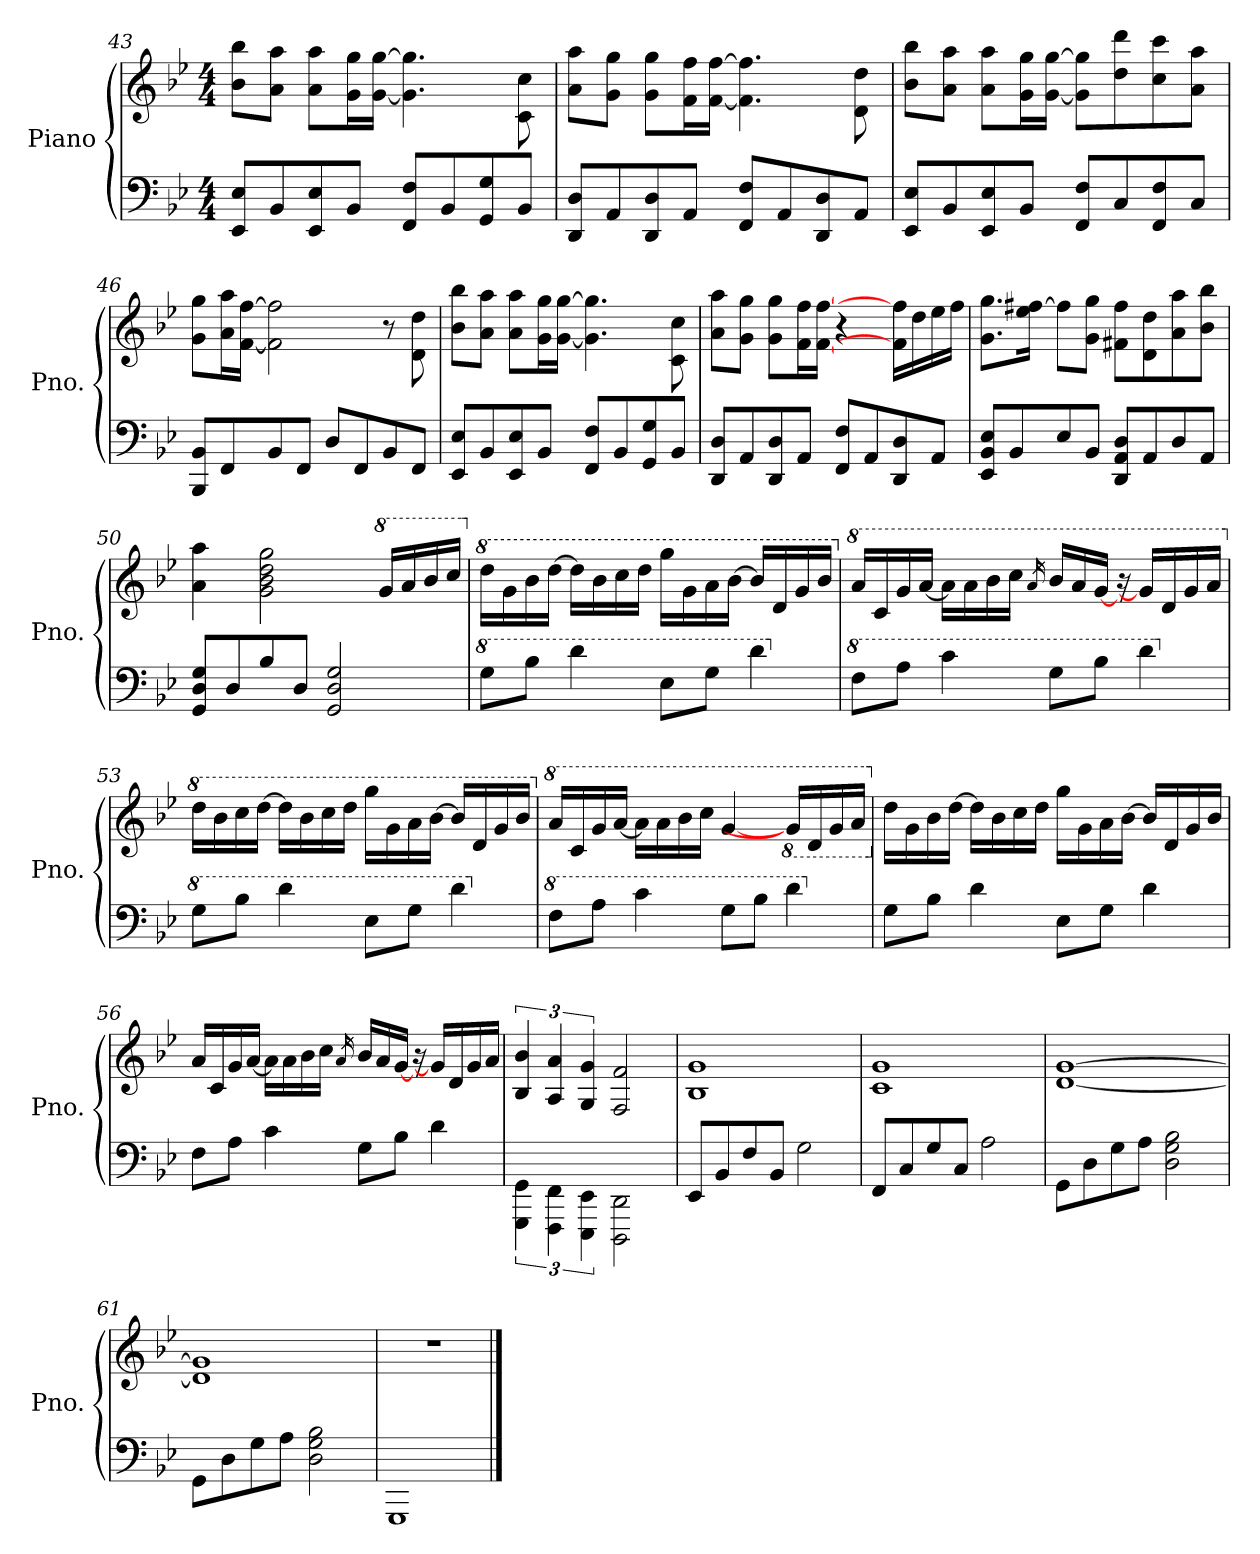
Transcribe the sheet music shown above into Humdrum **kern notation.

**kern	**kern
*part1	*part1
*staff2	*staff1
*I"Piano	*
*I'Pno.	*
*clefF4	*clefG2
*k[b-e-]	*k[b-e-]
*M4/4	*M4/4
=43	=43
8EE-/ 8E-/L	8b-\ 8bb-\L
8BB-/	8a\ 8aa\J
8EE-/ 8E-/	8a\ 8aa\L
8BB-/J	16g\ 16gg\L
.	[16g\ [16gg\JJ
8FF/ 8F/L	4.g\] 4.gg\]
8BB-/	.
8GG/ 8G/	.
8BB-/J	8c\ 8cc\
=44	=44
8DD/ 8D/L	8a\ 8aa\L
8AA/	8g\ 8gg\J
8DD/ 8D/	8g\ 8gg\L
8AA/J	16f\ 16ff\L
.	[16f\ [16ff\JJ
8FF/ 8F/L	4.f\] 4.ff\]
8AA/	.
8DD/ 8D/	.
8AA/J	8d\ 8dd\
!!LO:PB:g=z
=45	=45
8EE-/ 8E-/L	8b-\ 8bb-\L
8BB-/	8a\ 8aa\J
8EE-/ 8E-/	8a\ 8aa\L
8BB-/J	16g\ 16gg\L
.	[16g\ [16gg\JJ
8FF/ 8F/L	8g\] 8gg\]L
8C/	8dd\ 8ddd\
8FF/ 8F/	8cc\ 8ccc\
8C/J	8a\ 8aa\J
=46	=46
8BBB-/ 8BB-/L	8g\ 8gg\L
8FF/	16a\ 16aa\L
.	[16f\ [16ff\JJ
8BB-/	2f\] 2ff\]
8FF/J	.
8D/L	.
8FF/	.
8BB-/	8r
8FF/J	8d\ 8dd\
=47	=47
8EE-/ 8E-/L	8b-\ 8bb-\L
8BB-/	8a\ 8aa\J
8EE-/ 8E-/	8a\ 8aa\L
8BB-/J	16g\ 16gg\L
.	[16g\ [16gg\JJ
8FF/ 8F/L	4.g\] 4.gg\]
8BB-/	.
8GG/ 8G/	.
8BB-/J	8c\ 8cc\
=48	=48
8DD/ 8D/L	8a\ 8aa\L
8AA/	8g\ 8gg\J
8DD/ 8D/	8g\ 8gg\L
8AA/J	16f\ 16ff\L
.	[16f\ [16ff\JJ
8FF/ 8F/L	4r
8AA/	.
8DD/ 8D/	16f\] 16ff\]LL
.	16dd\
8AA/J	16ee-\
.	16ff\JJ
!!LO:LB:g=z
=49	=49
8EE-/ 8BB-/ 8E-/L	8.g\ 8.gg\L
8BB-/	.
.	16ee-\ [16ff#X\Jk
8E-/	8ff#\L]
8BB-/J	8g\ 8gg\J
8DD/ 8AA/ 8D/L	8f#X\ 8ff#\L
8AA/	8d\ 8dd\
8D/	8a\ 8aa\
8AA/J	8b-\ 8bb-\J
=50	=50
8GG/ 8D/ 8G/L	4a\ 4aa\
8D/	.
8B-/	2g\ 2b-\ 2dd\ 2gg\
8D/J	.
2GG/ 2D/ 2G/	.
*	*8va
.	16gg/LL
.	16aa/
.	16bb-/
.	16ccc/JJ
=51	=51
*8va	*
*	*X8va
*	*8va
8g\L	16ddd\LL
.	16gg\
8b-\J	16bb-\
.	[16ddd\JJ
4dd\	16ddd\LL]
.	16bb-\
.	16ccc\
.	16ddd\JJ
8e-\L	16ggg\LL
.	16gg\
8g\J	16aa\
.	[16bb-\JJ
4dd\	16bb-/LL]
.	16dd/
.	16gg/
.	16bb-/JJ
!!LO:LB:g=z
=52	=52
*X8va	*
*8va	*
*	*X8va
*	*8va
8f\L	16aa/LL
.	16cc/
8a\J	16gg/
.	[16aa/JJ
4cc\	16aa\LL]
.	16aa\
.	16bb-\
.	16ccc\JJ
.	16qaa/
8g\L	16bb-/LL
.	16aa/
8b-\J	[16gg/JJ
.	16r
4dd\	16gg/LL]
.	16dd/
.	16gg/
.	16aa/JJ
=53	=53
*X8va	*
*8va	*
*	*X8va
*	*8va
8g\L	16ddd\LL
.	16bb-\
8b-\J	16ccc\
.	[16ddd\JJ
4dd\	16ddd\LL]
.	16bb-\
.	16ccc\
.	16ddd\JJ
8e-\L	16ggg\LL
.	16gg\
8g\J	16aa\
.	[16bb-\JJ
4dd\	16bb-/LL]
.	16dd/
.	16gg/
.	16bb-/JJ
=54	=54
*X8va	*
*8va	*
*	*X8va
*	*8va
8f\L	16aa/LL
.	16cc/
8a\J	16gg/
.	[16aa/JJ
4cc\	16aa\LL]
.	16aa\
.	16bb-\
.	16ccc\JJ
8g\L	[4gg/
8b-\J	.
*	*8ba
4dd\	16G/LL]
.	16D/
.	16G/
.	16A/JJ
!!LO:LB:g=z
=55	=55
*X8va	*
*	*X8va
*	*X8ba
8G\L	16dd\LL
.	16g\
8B-\J	16b-\
.	[16dd\JJ
4d\	16dd\LL]
.	16b-\
.	16cc\
.	16dd\JJ
8E-\L	16gg\LL
.	16g\
8G\J	16a\
.	[16b-\JJ
4d\	16b-/LL]
.	16d/
.	16g/
.	16b-/JJ
=56	=56
8F\L	16a/LL
.	16c/
8A\J	16g/
.	[16a/JJ
4c\	16a\LL]
.	16a\
.	16b-\
.	16cc\JJ
.	16qa/
8G\L	16b-/LL
.	16a/
8B-\J	[16g/JJ
.	16r
4d\	16g/LL]
.	16d/
.	16g/
.	16a/JJ
=57	=57
6GGG\ 6GG\	6B-/ 6b-/
6FFF\ 6FF\	6A/ 6a/
6EEE-\ 6EE-\	6G/ 6g/
2DDD\ 2DD\	2F/ 2f/
=58	=58
8EE-/L	1B- 1g
8BB-/	.
8F/	.
8BB-/J	.
2G\	.
!!LO:LB:g=z
=59	=59
8FF/L	1c 1g
8C/	.
8G/	.
8C/J	.
2A\	.
=60	=60
8GG\L	[1d [1g
8D\	.
8G\	.
8A\J	.
2D\ 2G\ 2B-\	.
=61	=61
8GG\L	1d] 1g]
8D\	.
8G\	.
8A\J	.
2D\ 2G\ 2B-\	.
=62	=62
1GGG	1r
==	==
*-	*-
